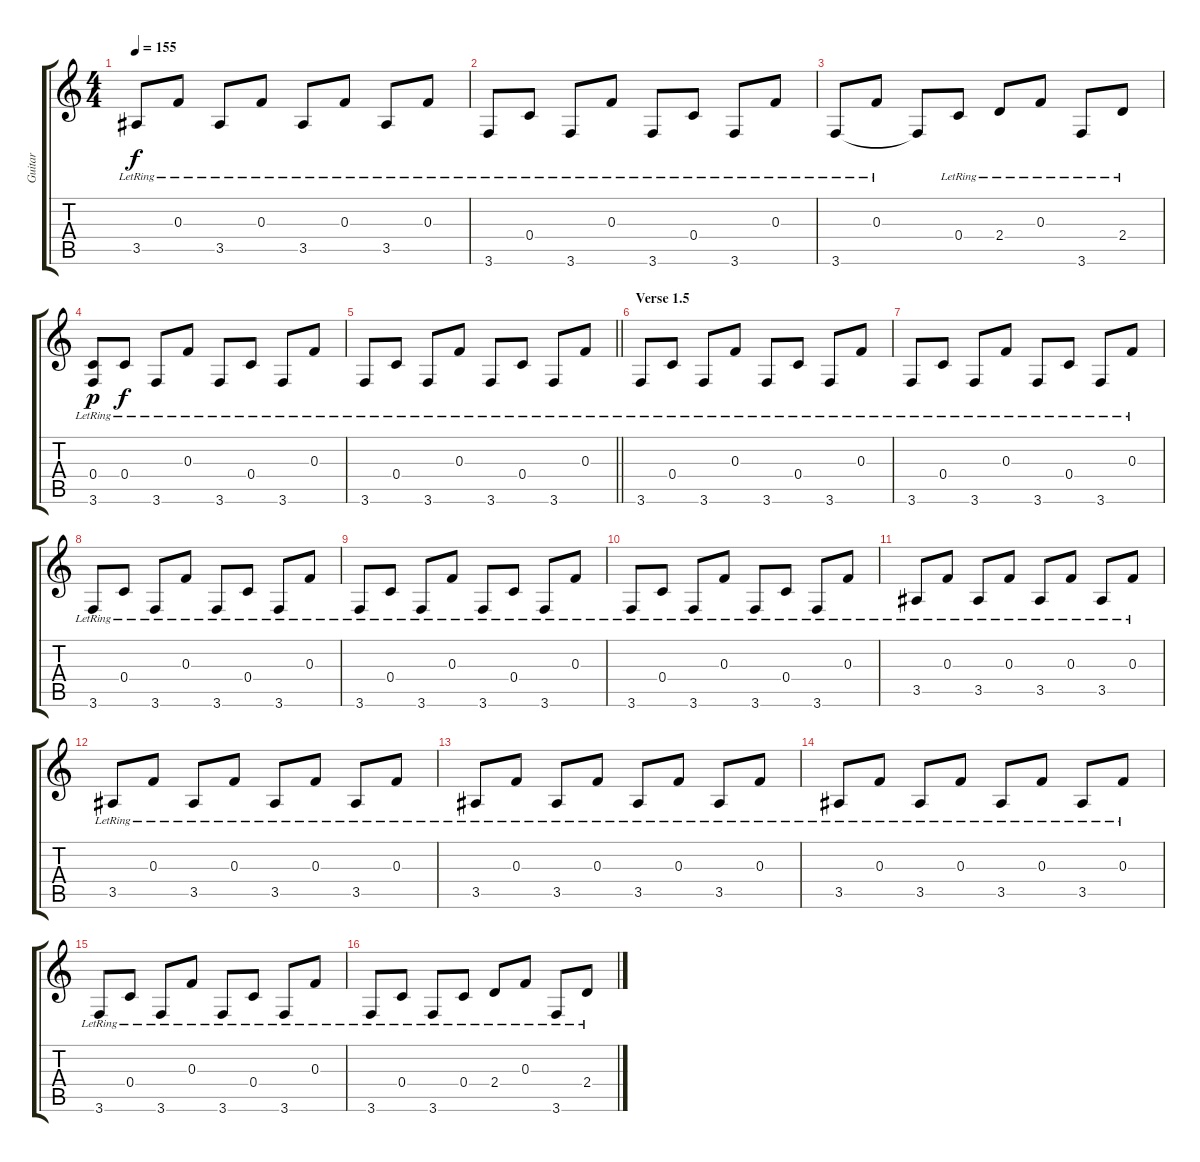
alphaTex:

\track ("Guitar" "Guitar") {instrument acousticguitarsteel}
\staff {score tabs}
\tuning (D4 A3 F3 C3 G2 D2) {hide}
\ts (4 4)
\tempo 155
\clef g2
\ks c
3.5{lr}.8{dy f} 0.3{lr}.8 3.5{lr}.8 0.3{lr}.8 3.5{lr}.8 0.3{lr}.8 3.5{lr}.8 0.3{lr}.8 |
3.6{lr}.8 0.4{lr}.8 3.6{lr}.8 0.3{lr}.8 3.6{lr}.8 0.4{lr}.8 3.6{lr}.8 0.3{lr}.8 |
3.6{lr}.8 0.3{lr}.8 3.6{t}.8 0.4{lr}.8 2.4{lr}.8 0.3{lr}.8 3.6{lr}.8 2.4{lr}.8 |
(0.4{lr} 3.6).8{dy p} 0.4{lr}.8{dy f} 3.6{lr}.8 0.3{lr}.8 3.6{lr}.8 0.4{lr}.8 3.6{lr}.8 0.3{lr}.8 |
\barLineRight lightlight
3.6{lr}.8 0.4{lr}.8 3.6{lr}.8 0.3{lr}.8 3.6{lr}.8 0.4{lr}.8 3.6{lr}.8 0.3{lr}.8 |
\section ("" "Verse 1.5")
3.6{lr}.8 0.4{lr}.8 3.6{lr}.8 0.3{lr}.8 3.6{lr}.8 0.4{lr}.8 3.6{lr}.8 0.3{lr}.8 |
3.6{lr}.8 0.4{lr}.8 3.6{lr}.8 0.3{lr}.8 3.6{lr}.8 0.4{lr}.8 3.6{lr}.8 0.3{lr}.8 |
3.6{lr}.8 0.4{lr}.8 3.6{lr}.8 0.3{lr}.8 3.6{lr}.8 0.4{lr}.8 3.6{lr}.8 0.3{lr}.8 |
3.6{lr}.8 0.4{lr}.8 3.6{lr}.8 0.3{lr}.8 3.6{lr}.8 0.4{lr}.8 3.6{lr}.8 0.3{lr}.8 |
3.6{lr}.8 0.4{lr}.8 3.6{lr}.8 0.3{lr}.8 3.6{lr}.8 0.4{lr}.8 3.6{lr}.8 0.3{lr}.8 |
3.5{lr}.8 0.3{lr}.8 3.5{lr}.8 0.3{lr}.8 3.5{lr}.8 0.3{lr}.8 3.5{lr}.8 0.3{lr}.8 |
3.5{lr}.8 0.3{lr}.8 3.5{lr}.8 0.3{lr}.8 3.5{lr}.8 0.3{lr}.8 3.5{lr}.8 0.3{lr}.8 |
3.5{lr}.8 0.3{lr}.8 3.5{lr}.8 0.3{lr}.8 3.5{lr}.8 0.3{lr}.8 3.5{lr}.8 0.3{lr}.8 |
3.5{lr}.8 0.3{lr}.8 3.5{lr}.8 0.3{lr}.8 3.5{lr}.8 0.3{lr}.8 3.5{lr}.8 0.3{lr}.8 |
3.6{lr}.8 0.4{lr}.8 3.6{lr}.8 0.3{lr}.8 3.6{lr}.8 0.4{lr}.8 3.6{lr}.8 0.3{lr}.8 |
3.6{lr}.8 0.4{lr}.8 3.6{lr}.8 0.4{lr}.8 2.4{lr}.8 0.3{lr}.8 3.6{lr}.8 2.4{lr}.8
